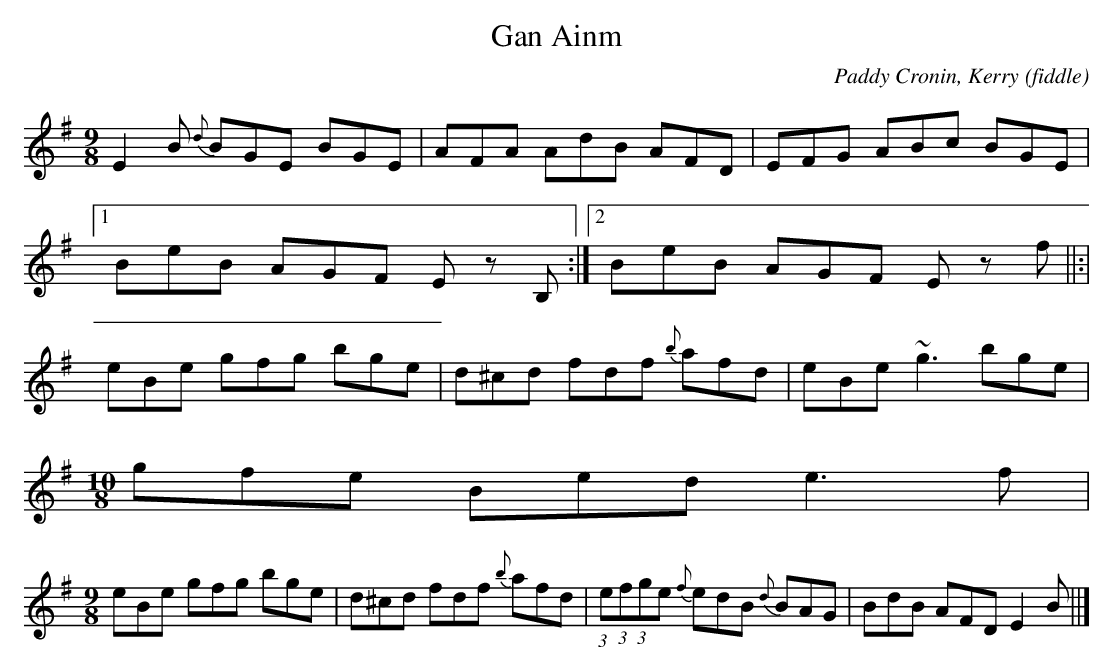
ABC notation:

X:1
T:Gan Ainm
C:Paddy Cronin, Kerry (fiddle)
M:9/8
L:1/8
K:G
E2 B {d}BGE BGE |AFA AdB AFD |EFG ABc BGE |[1BeB AGF Ez B, :|[2BeB AGF Ez f ||:|eBe gfg bge |d^cd fdf {b}afd |eBe ~g3 bge |
M:10/8     %Meter
L:1/8     %
gfe Bed e3 f |
M:9/8     %Meter
L:1/8     %
eBe gfg bge |d^cd fdf {b}afd |(3:2:1e(3:2:1f(3:2:1ge {f}edB {d}BAG |BdB AFD E2 B ||]
